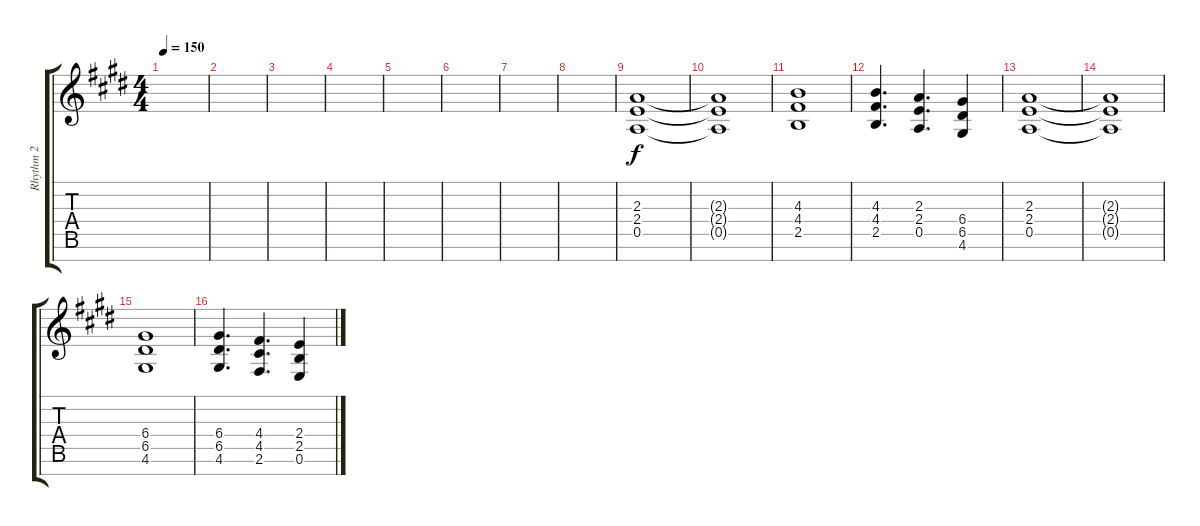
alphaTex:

\track ("Rhythm 2" "Rhythm 2") {instrument distortionguitar}
\staff {score tabs}
\tuning (E4 B3 G3 D3 A2 E2 B1) {hide}
\ts (4 4)
\tempo 150
\clef g2
\ks c#minor
|
|
|
|
|
|
|
|
(2.3 2.4 0.5).1{volume 10} |
(2.3{t} 2.4{t} 0.5{t}).1 |
(4.3 4.4 2.5).1 |
(4.3 4.4 2.5).4{d} (2.3 2.4 0.5).4{d} (6.4 6.5 4.6).4 |
(2.3 2.4 0.5).1 |
(2.3{t} 2.4{t} 0.5{t}).1 |
(6.4 6.5 4.6).1 |
(6.4 6.5 4.6).4{d} (4.4 4.5 2.6).4{d} (2.4 2.5 0.6).4
